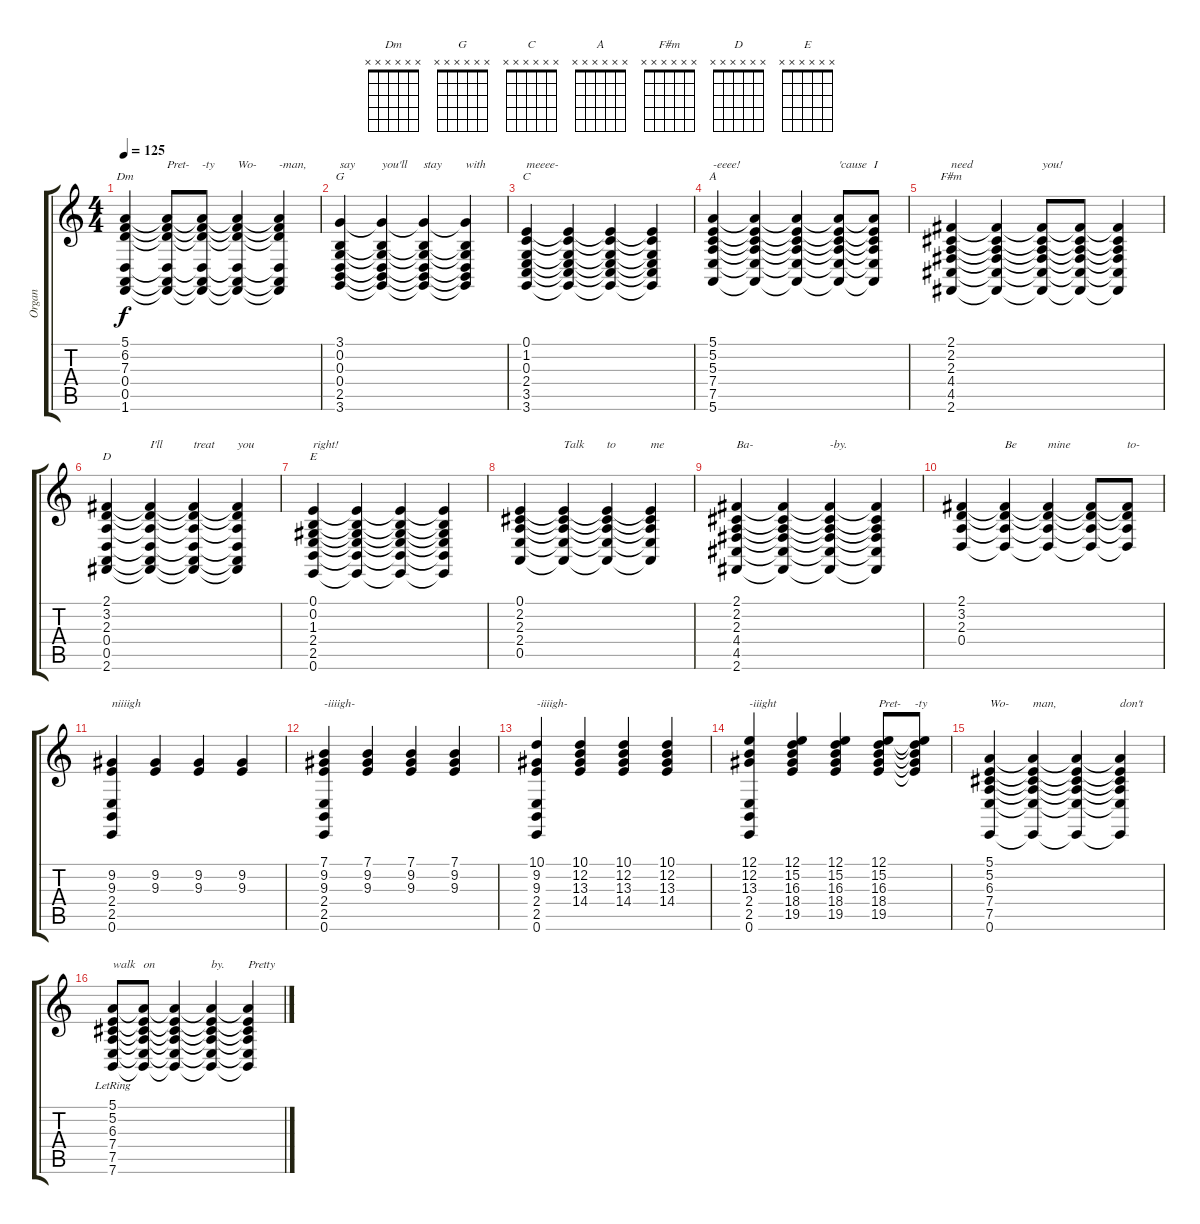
\track ("Organ" "Organ") {instrument reedorgan}
\staff {score tabs}
\tuning (E4 B3 G3 D3 A2 E2) {hide}
\chord ("Dm" x x x x x x) {firstfret 0}
\chord ("G" x x x x x x) {firstfret 0}
\chord ("C" x x x x x x) {firstfret 0}
\chord ("A" x x x x x x) {firstfret 0}
\chord ("F#m" x x x x x x) {firstfret 0}
\chord ("D" x x x x x x) {firstfret 0}
\chord ("E" x x x x x x) {firstfret 0}
\ts (4 4)
\tempo 125
\clef g2
\ks c
(5.1 6.2 7.3 0.4 0.5 1.6).4{ch "Dm" dy f} (5.1{t} 6.2{t} 7.3{t} 0.4{t} 0.5{t} 1.6{t}).8{txt "Pret-"} (5.1{t} 6.2{t} 7.3{t} 0.4{t} 0.5{t} 1.6{t}).8{txt "-ty"} (5.1{t} 6.2{t} 7.3{t} 0.4{t} 0.5{t} 1.6{t}).4{txt "Wo-"} (5.1{t} 6.2{t} 7.3{t} 0.4{t} 0.5{t} 1.6{t}).4{txt "-man,"} |
(3.1 0.2 0.3 0.4 2.5 3.6).4{ch "G" txt "say"} (3.1{t} 0.2{t} 0.3{t} 0.4{t} 2.5{t} 3.6{t}).4{txt "you'll"} (3.1{t} 0.2{t} 0.3{t} 0.4{t} 2.5{t} 3.6{t}).4{txt "stay"} (3.1{t} 0.2{t} 0.3{t} 0.4{t} 2.5{t} 3.6{t}).4{txt "with"} |
(0.1 1.2 0.3 2.4 3.5 3.6).4{ch "C" txt "meeee-"} (0.1{t} 1.2{t} 0.3{t} 2.4{t} 3.5{t} 3.6{t}).4 (0.1{t} 1.2{t} 0.3{t} 2.4{t} 3.5{t} 3.6{t}).4 (0.1{t} 1.2{t} 0.3{t} 2.4{t} 3.5{t} 3.6{t}).4 |
(5.1 5.2 5.3 7.4 7.5 5.6).4{ch "A" txt "-eeee!"} (5.1{t} 5.2{t} 5.3{t} 7.4{t} 7.5{t} 5.6{t}).4 (5.1{t} 5.2{t} 5.3{t} 7.4{t} 7.5{t} 5.6{t}).4 (5.1{t} 5.2{t} 5.3{t} 7.4{t} 7.5{t} 5.6{t}).8{txt "'cause"} (5.1{t} 5.2{t} 5.3{t} 7.4{t} 7.5{t} 5.6{t}).8{txt "I"} |
(2.1 2.2 2.3 4.4 4.5 2.6).4{ch "F#m" txt "need"} (2.1{t} 2.2{t} 2.3{t} 4.4{t} 4.5{t} 2.6{t}).4 (2.1{t} 2.2{t} 2.3{t} 4.4{t} 4.5{t} 2.6{t}).8{txt "you!"} (2.1{t} 2.2{t} 2.3{t} 4.4{t} 4.5{t} 2.6{t}).8 (2.1{t} 2.2{t} 2.3{t} 4.4{t} 4.5{t} 2.6{t}).4 |
(2.1 3.2 2.3 0.4 0.5 2.6).4{ch "D"} (2.1{t} 3.2{t} 2.3{t} 0.4{t} 0.5{t} 2.6{t}).4{txt "I'll"} (2.1{t} 3.2{t} 2.3{t} 0.4{t} 0.5{t} 2.6{t}).4{txt "treat"} (2.1{t} 3.2{t} 2.3{t} 0.4{t} 0.5{t} 2.6{t}).4{txt "you"} |
(0.1 0.2 1.3 2.4 2.5 0.6).4{ch "E" txt "right!"} (0.1{t} 0.2{t} 1.3{t} 2.4{t} 2.5{t} 0.6{t}).4 (0.1{t} 0.2{t} 1.3{t} 2.4{t} 2.5{t} 0.6{t}).4 (0.1{t} 0.2{t} 1.3{t} 2.4{t} 2.5{t} 0.6{t}).4 |
(0.1 2.2 2.3 2.4 0.5).4 (0.1{t} 2.2{t} 2.3{t} 2.4{t} 0.5{t}).4{txt "Talk"} (0.1{t} 2.2{t} 2.3{t} 2.4{t} 0.5{t}).4{txt "to"} (0.1{t} 2.2{t} 2.3{t} 2.4{t} 0.5{t}).4{txt "me"} |
(2.1 2.2 2.3 4.4 4.5 2.6).4{txt "Ba-"} (2.1{t} 2.2{t} 2.3{t} 4.4{t} 4.5{t} 2.6{t}).4 (2.1{t} 2.2{t} 2.3{t} 4.4{t} 4.5{t} 2.6{t}).4{txt "-by."} (2.1{t} 2.2{t} 2.3{t} 4.4{t} 4.5{t} 2.6{t}).4 |
(2.1 3.2 2.3 0.4).4 (2.1{t} 3.2{t} 2.3{t} 0.4{t}).4{txt "Be"} (2.1{t} 3.2{t} 2.3{t} 0.4{t}).4{txt "mine"} (2.1{t} 3.2{t} 2.3{t} 0.4{t}).8 (2.1{t} 3.2{t} 2.3{t} 0.4{t}).8{txt "to-"} |
(9.2 9.3 2.4 2.5 0.6).4{txt "niiiigh"} (9.2 9.3).4 (9.2 9.3).4 (9.2 9.3).4 |
(7.1 9.2 9.3 2.4 2.5 0.6).4{txt "-iiiigh-"} (7.1 9.2 9.3).4 (7.1 9.2 9.3).4 (7.1 9.2 9.3).4 |
(10.1 9.2 9.3 2.4 2.5 0.6).4{txt "-iiiigh-"} (10.1 12.2 13.3 14.4).4 (10.1 12.2 13.3 14.4).4 (10.1 12.2 13.3 14.4).4 |
(12.1 12.2 13.3 2.4 2.5 0.6).4{txt "-iiight"} (12.1 15.2 16.3 18.4 19.5).4 (12.1 15.2 16.3 18.4 19.5).4 (12.1 15.2 16.3 18.4 19.5).8{txt "Pret-"} (12.1{t} 15.2{t} 16.3{t} 18.4{t} 19.5{t}).8{txt "-ty"} |
(5.1 5.2 6.3 7.4 7.5 0.6).4{txt "Wo-"} (5.1{t} 5.2{t} 6.3{t} 7.4{t} 7.5{t} 0.6{t}).4{txt "man,"} (5.1{t} 5.2{t} 6.3{t} 7.4{t} 7.5{t} 0.6{t}).4 (5.1{t} 5.2{t} 6.3{t} 7.4{t} 7.5{t} 0.6{t}).4{txt "don't"} |
(5.1{lr} 5.2 6.3 7.4 7.5 7.6).8{txt "walk"} (5.1{t} 5.2{t} 6.3{t} 7.4{t} 7.5{t} 7.6{t}).8{txt "on"} (5.1{t} 5.2{t} 6.3{t} 7.4{t} 7.5{t} 7.6{t}).4 (5.1{t} 5.2{t} 6.3{t} 7.4{t} 7.5{t} 7.6{t}).4{txt "by."} (5.1{t} 5.2{t} 6.3{t} 7.4{t} 7.5{t} 7.6{t}).4{txt "Pretty"}
